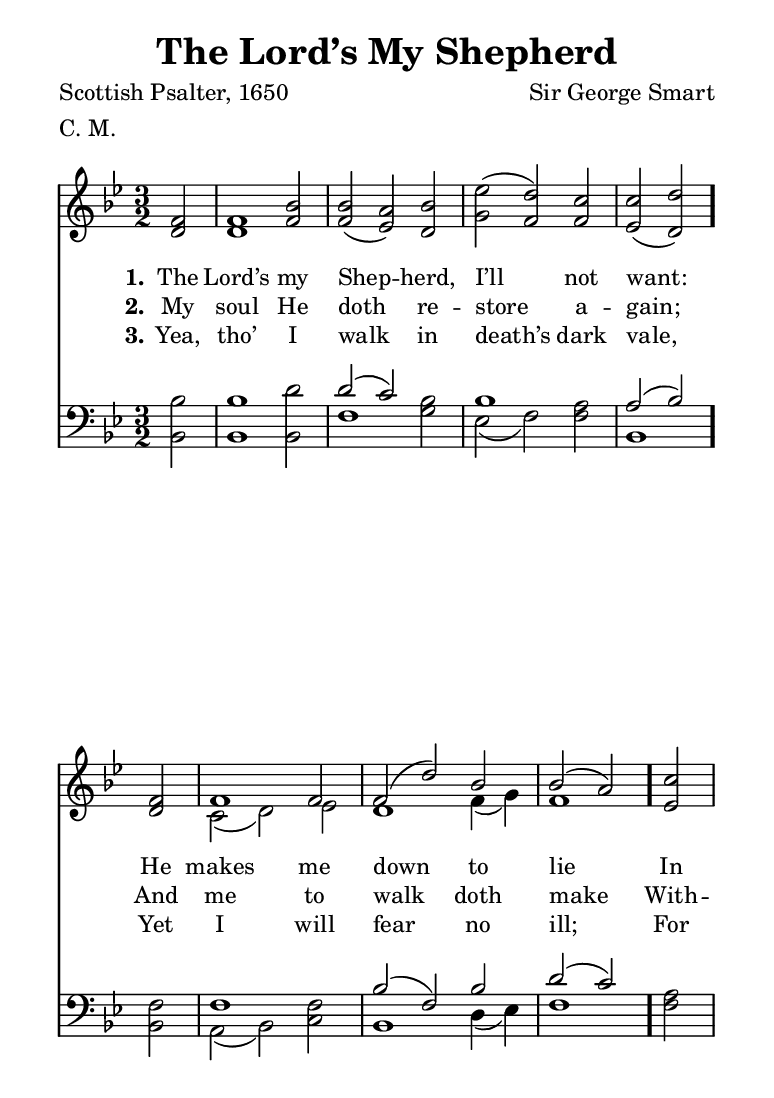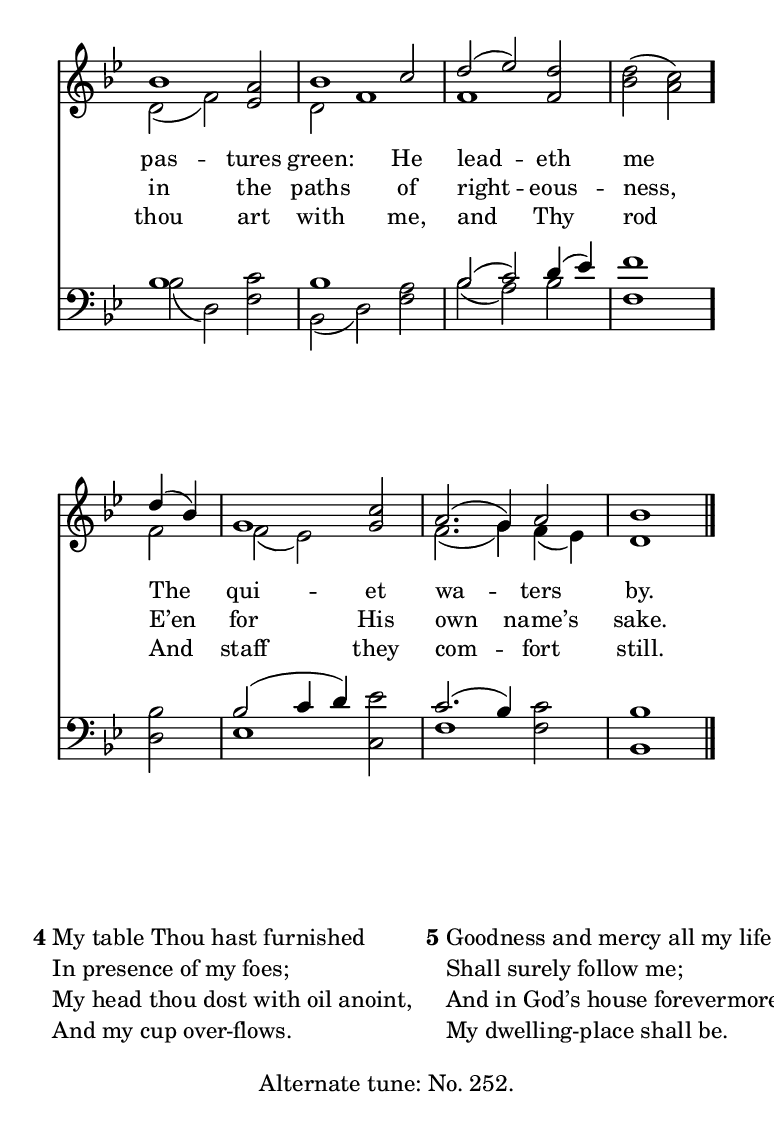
\include "common/global.ily"
\paper {
  \include "common/paper.ily"
  %ragged-bottom = ##t
  ragged-last-bottom = ##t
  %systems-per-page = ##f
  %page-count = ##f
  system-count = #(cond (is-eogsized 2) (#t #f))
}

\header{
  hymnnumber = "143"
  title = "The Lord’s My Shepherd"
  tunename = "Wiltshire"
  meter = "C. M."
  poet = "Scottish Psalter, 1650"
  composer = "Sir George Smart"
  %copyright = ""
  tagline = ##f
}

% for fermata in MIDI
ta = { \tempo 2=80 }
tb = { \tempo 2=40 }

global = {
  \include "common/overrides.ily"
  \override Staff.TimeSignature.style = #'numbered
  \time 3/2
  \override Score.MetronomeMark.transparent = ##t % hide all fermata changes too
  \ta
  \key bes \major
  \partial 2
  \autoBeamOff
}

notesSoprano = {
\global
\relative c' {

  f2 | f1 bes2 | bes( a) bes | ees( d) c | c( d)
  f,2 | f1 f2 | f( d') bes | bes( a)
  c2 | bes1 a2 | bes1 c2 | d( ees) d | d( c)
  d4( bes) | g1 c2 | a2.( g4) a2 | bes1
  \bar "|."

}
}

notesAlto = {
\global
\relative e' {

  d2 | d1 f2 | f( ees) d | g( f) f | ees( d)
  d2 | c( d) ees | d1 f4( g) | f1
  ees2 | d( f) ees | d f1 | f1 f2 | bes( a)
  f2 | f( ees) g | f2.( g4) f4( ees) | d1

}
}

notesTenor = {
\global
\relative a {

  bes2 | bes1 d2 | d( c) bes | bes1 a2 | a( bes)
  f2 | f1 f2 | bes( f) bes | d( c)
  a2 | bes1 c2 | bes1 a2 | bes2( c) d4( ees) | f1
  bes,2 | bes( c4 d) ees2 | c2.( bes4) c2 | bes1

}
}

notesBass = {
\global
\relative f, {

  bes2 | bes1 bes2 | f'1 g2 | ees( f) f | bes,1
  bes2 | a( bes) c | bes1 d4( ees) | f1
  f2 | bes( d,) f | bes,( d) f | bes( a) bes | f1
  d2 | ees1 c2 | f1 f2 | bes,1

}
}

wordsA = \lyricmode {
\set stanza = "1."

The Lord’s my Shep -- herd, I’ll not want: \bar "."
He makes me down to lie \bar "."
In pas -- tures green: He lead -- eth me \bar "."
The qui -- et wa -- ters by. \bar "."

}

wordsB = \lyricmode {
\set stanza = "2."

My soul He doth re -- store a -- gain;
And me to walk doth make
With -- in the paths of right -- eous -- ness,
E’en for His own name’s sake.

}

wordsC = \lyricmode {
\set stanza = "3."

Yea, tho’ I walk in death’s dark vale,
Yet I will fear no ill;
For thou art with me, and Thy rod
And staff they com -- fort still.

}

wordsD = \markuplist {

\line { My table Thou hast furnished }
\line { In presence of my foes; }
\line { My head thou dost with oil anoint, }
\line { And my cup over-flows. }

}

wordsE = \markuplist {

\line { Goodness and mercy all my life }
\line { Shall surely follow me; }
\line { And in God’s house forevermore }
\line { My dwelling-place shall be. }

}

\score {
  \context ChoirStaff <<
    \context Staff = upper <<
      \set ChoirStaff.systemStartDelimiter = #'SystemStartBar
      \set ChoirStaff.printPartCombineTexts = ##f
      \partcombine #'(2 . 9) \notesSoprano \notesAlto
      \context NullVoice = sopranos { \voiceOne << \notesSoprano >> }
      \context NullVoice = altos { \voiceTwo << \notesAlto >> }
      \context Lyrics = one   \lyricsto sopranos \wordsA
      \context Lyrics = two   \lyricsto sopranos \wordsB
      \context Lyrics = three \lyricsto sopranos \wordsC
    >>
    \context Staff = men <<
      \clef bass
      \set ChoirStaff.printPartCombineTexts = ##f
      \partcombine #'(2 . 9) \notesTenor \notesBass
      \context NullVoice = tenors { \voiceOne << \notesTenor >> }
      \context NullVoice = basses { \voiceTwo << \notesBass >> }
    >>
  >>
  \layout {
    \include "common/layout.ily"
  }
  \midi{
    \include "common/midi.ily"
  }
}

\noPageBreak

\markup { \fill-line {
  \hspace #0.1
  \line{ \bold 4 \column { \wordsD } }
  \hspace #0.1
  \line{ \bold 5 \column { \wordsE } }
  \hspace #0.1
} }

\noPageBreak

\markup { \vspace #1.4 \fill-line { \line { Alternate tune: No. 252. } } }

\version "2.19.49"  % necessary for upgrading to future LilyPond versions.

% vi:set et ts=2 sw=2 ai nocindent syntax=lilypond:
